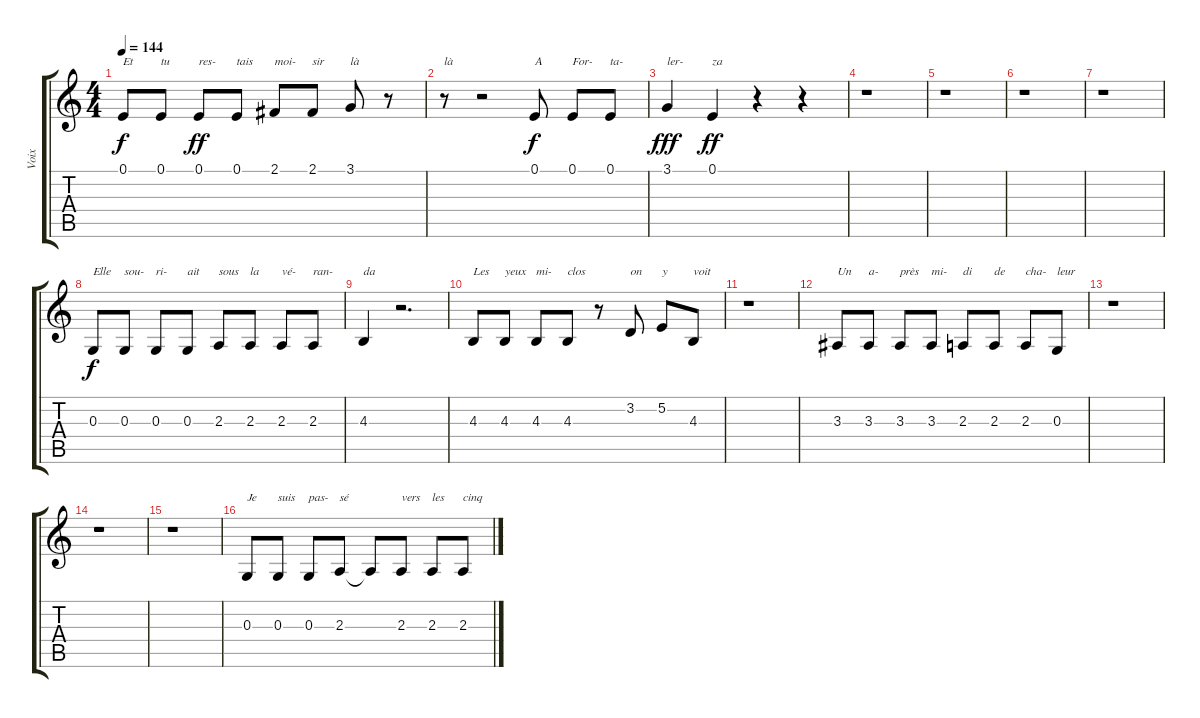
\track ("Voix" "Voix") {instrument sopranosax}
\staff {score tabs}
\tuning (E4 B3 G3 D3 A2 E2) {hide}
\ts (4 4)
\tempo 144
\clef g2
\ks c
0.1.8{txt "Et" dy f} 0.1.8{txt "tu"} 0.1.8{txt "res-" dy ff} 0.1.8{txt "tais"} 2.1.8{txt "moi-"} 2.1.8{txt "sir"} 3.1.8{txt "là"} r.8 |
r.8{txt "là"} r.2 0.1.8{txt "A" dy f} 0.1.8{txt "For-"} 0.1.8{txt "ta-"} |
3.1.4{txt "ler-" dy fff} 0.1.4{txt "za" dy ff} r.4 r.4 |
r.1 |
r.1 |
r.1 |
r.1 |
0.3.8{txt "Elle" dy f} 0.3.8{txt "sou-"} 0.3.8{txt "ri-"} 0.3.8{txt "ait"} 2.3.8{txt "sous"} 2.3.8{txt "la"} 2.3.8{txt "vé-"} 2.3.8{txt "ran-"} |
4.3.4{txt "da"} r.2{d} |
4.3.8{txt "Les"} 4.3.8{txt "yeux"} 4.3.8{txt "mi-"} 4.3.8{txt "clos"} r.8 3.2.8{txt "on"} 5.2.8{txt "y"} 4.3.8{txt "voit"} |
r.1 |
3.3.8{txt "Un"} 3.3.8{txt "a-"} 3.3.8{txt "près"} 3.3.8{txt "mi-"} 2.3.8{txt "di"} 2.3.8{txt "de"} 2.3.8{txt "cha-"} 0.3.8{txt "leur"} |
r.1 |
r.1 |
r.1 |
0.3.8{txt "Je"} 0.3.8{txt "suis"} 0.3.8{txt "pas-"} 2.3.8{txt "sé"} 2.3{t}.8 2.3.8{txt "vers"} 2.3.8{txt "les"} 2.3.8{txt "cinq"}
